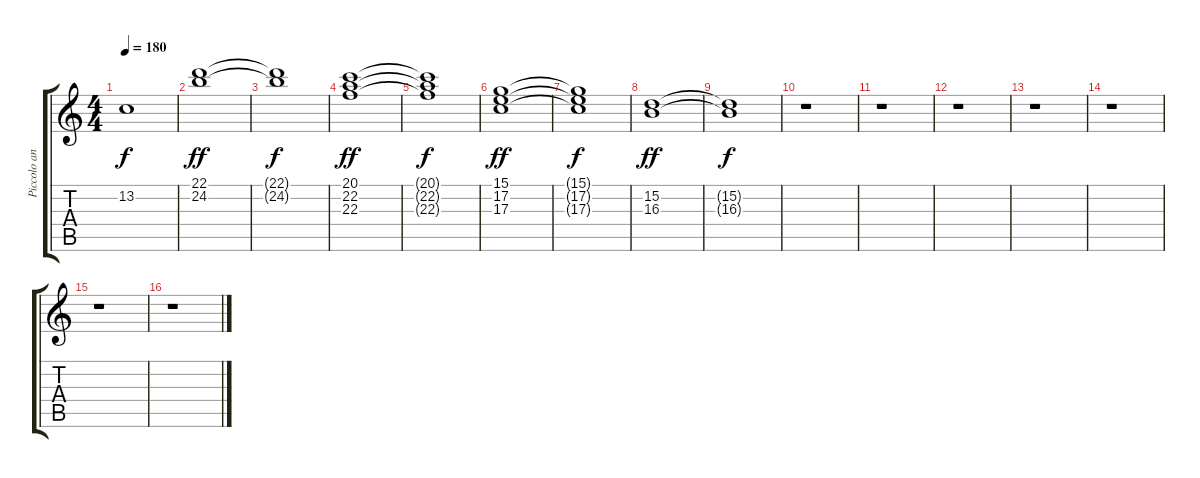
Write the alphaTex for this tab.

\track ("Piccolo and Strings" "Piccolo an") {instrument piccolo}
\staff {score tabs}
\tuning (E4 B3 G3 D3 A2 E2) {hide}
\ts (4 4)
\tempo 180
\clef g2
\ks c
13.2{t}.1{dy f} |
(22.1 24.2).1{dy ff volume 13 instrument piccolo} |
(22.1{t} 24.2{t}).1{dy f} |
(20.1 22.2 22.3).1{dy ff} |
(20.1{t} 22.2{t} 22.3{t}).1{dy f} |
(15.1 17.2 17.3).1{dy ff} |
(15.1{t} 17.2{t} 17.3{t}).1{dy f} |
(15.2 16.3).1{dy ff} |
(15.2{t} 16.3{t}).1{dy f} |
r.1 |
r.1 |
r.1 |
r.1 |
r.1 |
r.1 |
r.1
